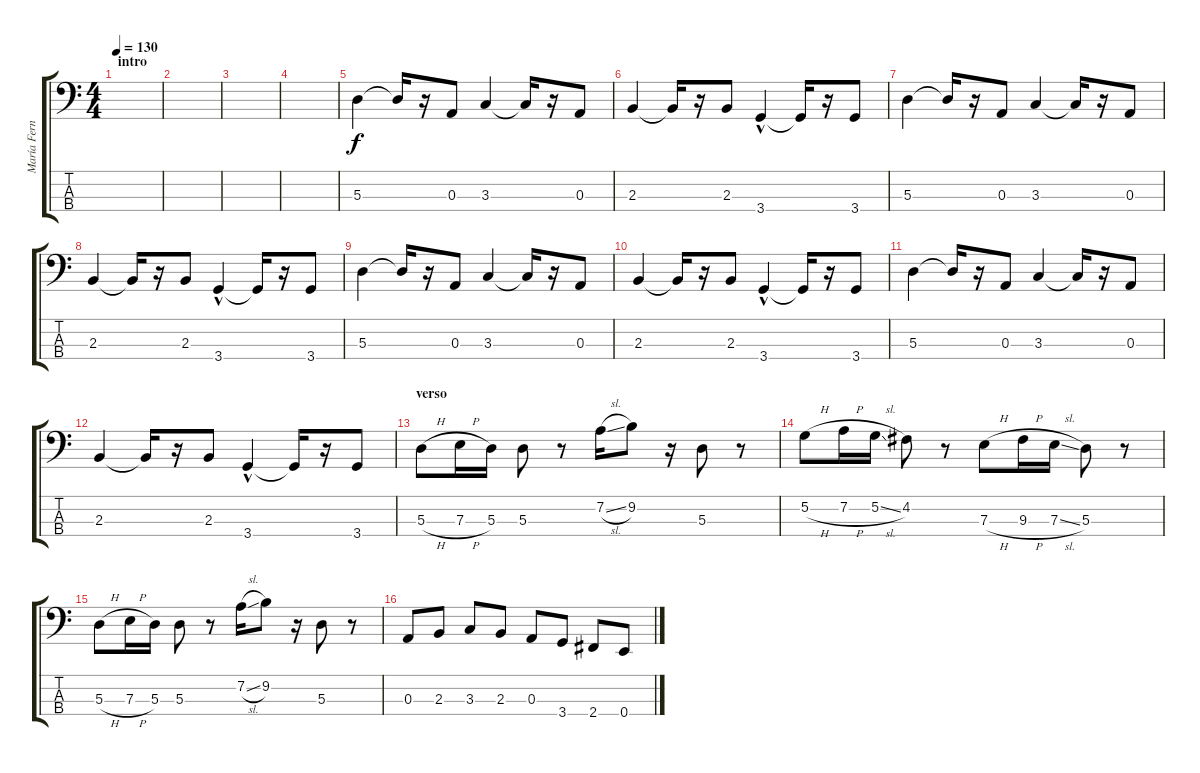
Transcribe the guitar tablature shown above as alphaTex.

\track ("María Fernanda (bajo)" "María Fern") {instrument electricbassfinger}
\staff {score tabs}
\tuning (G2 D2 A1 E1) {hide}
\ts (4 4)
\section ("" "intro")
\tempo 130
\clef f4
\ks c
|
|
|
|
\section ("" "")
5.3.4 5.3{t}.16 r.16 0.3.8 3.3.4 3.3{t}.16 r.16 0.3.8 |
2.3.4 2.3{t}.16 r.16 2.3.8 3.4{hac}.4 3.4{t}.16 r.16 3.4.8 |
5.3.4 5.3{t}.16 r.16 0.3.8 3.3.4 3.3{t}.16 r.16 0.3.8 |
2.3.4 2.3{t}.16 r.16 2.3.8 3.4{hac}.4 3.4{t}.16 r.16 3.4.8 |
5.3.4 5.3{t}.16 r.16 0.3.8 3.3.4 3.3{t}.16 r.16 0.3.8 |
2.3.4 2.3{t}.16 r.16 2.3.8 3.4{hac}.4 3.4{t}.16 r.16 3.4.8 |
5.3.4 5.3{t}.16 r.16 0.3.8 3.3.4 3.3{t}.16 r.16 0.3.8 |
2.3.4 2.3{t}.16 r.16 2.3.8 3.4{hac}.4 3.4{t}.16 r.16 3.4.8 |
\section ("" "verso")
5.3{h}.8 7.3{h}.16 5.3.16 5.3.8 r.8 7.2{sl}.16 9.2.8 r.16 5.3.8 r.8 |
5.2{h}.8 7.2{h}.16 5.2{sl}.16 4.2.8 r.8 7.3{h}.8 9.3{h}.16 7.3{sl}.16 5.3.8 r.8 |
5.3{h}.8 7.3{h}.16 5.3.16 5.3.8 r.8 7.2{sl}.16 9.2.8 r.16 5.3.8 r.8 |
0.3.8 2.3.8 3.3.8 2.3.8 0.3.8 3.4.8 2.4.8 0.4.8
